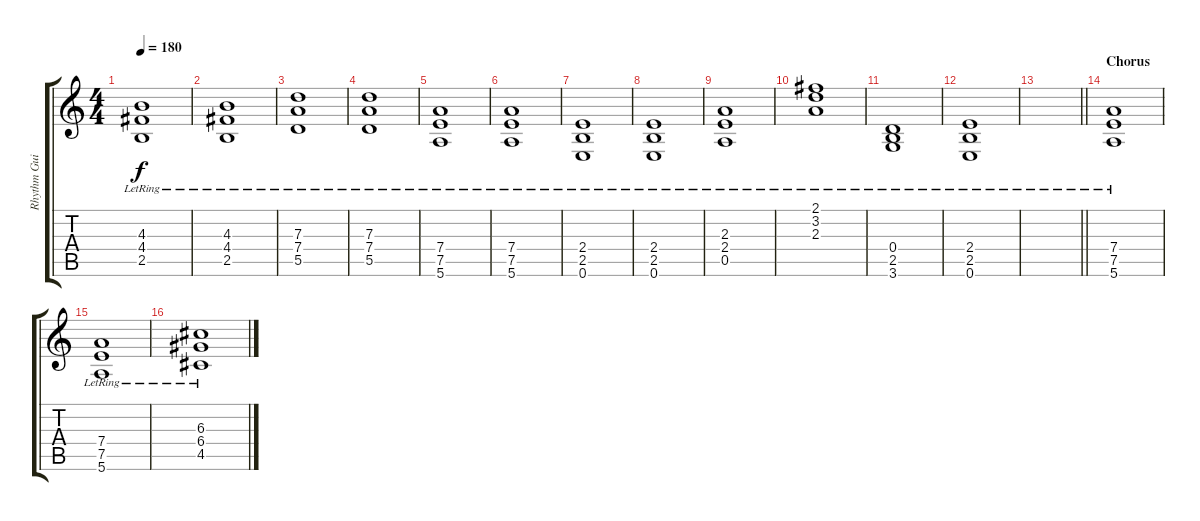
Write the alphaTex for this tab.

\track ("Rhythm Guitar" "Rhythm Gui") {instrument electricguitarjazz}
\staff {score tabs}
\tuning (E4 B3 G3 D3 A2 E2) {hide}
\ts (4 4)
\tempo 180
\clef g2
\ks c
(4.3{lr} 4.4{lr} 2.5{lr}).1{dy f} |
(4.3{lr} 4.4{lr} 2.5{lr}).1 |
(7.3{lr} 7.4{lr} 5.5{lr}).1 |
(7.3{lr} 7.4{lr} 5.5{lr}).1 |
(7.4 7.5 5.6{lr}).1 |
(7.4 7.5 5.6{lr}).1 |
(2.4{lr} 2.5 0.6).1 |
(2.4 2.5{lr} 0.6).1 |
(2.3{lr} 2.4 0.5).1 |
(2.1{lr} 3.2{lr} 2.3{lr}).1 |
(0.4{lr} 2.5 3.6).1 |
(2.4{lr} 2.5 0.6).1 |
\barLineRight lightlight
|
\section ("" "Chorus")
(7.4 7.5 5.6{lr}).1 |
(7.4 7.5 5.6{lr}).1 |
(6.3{lr} 6.4{lr} 4.5{lr}).1
